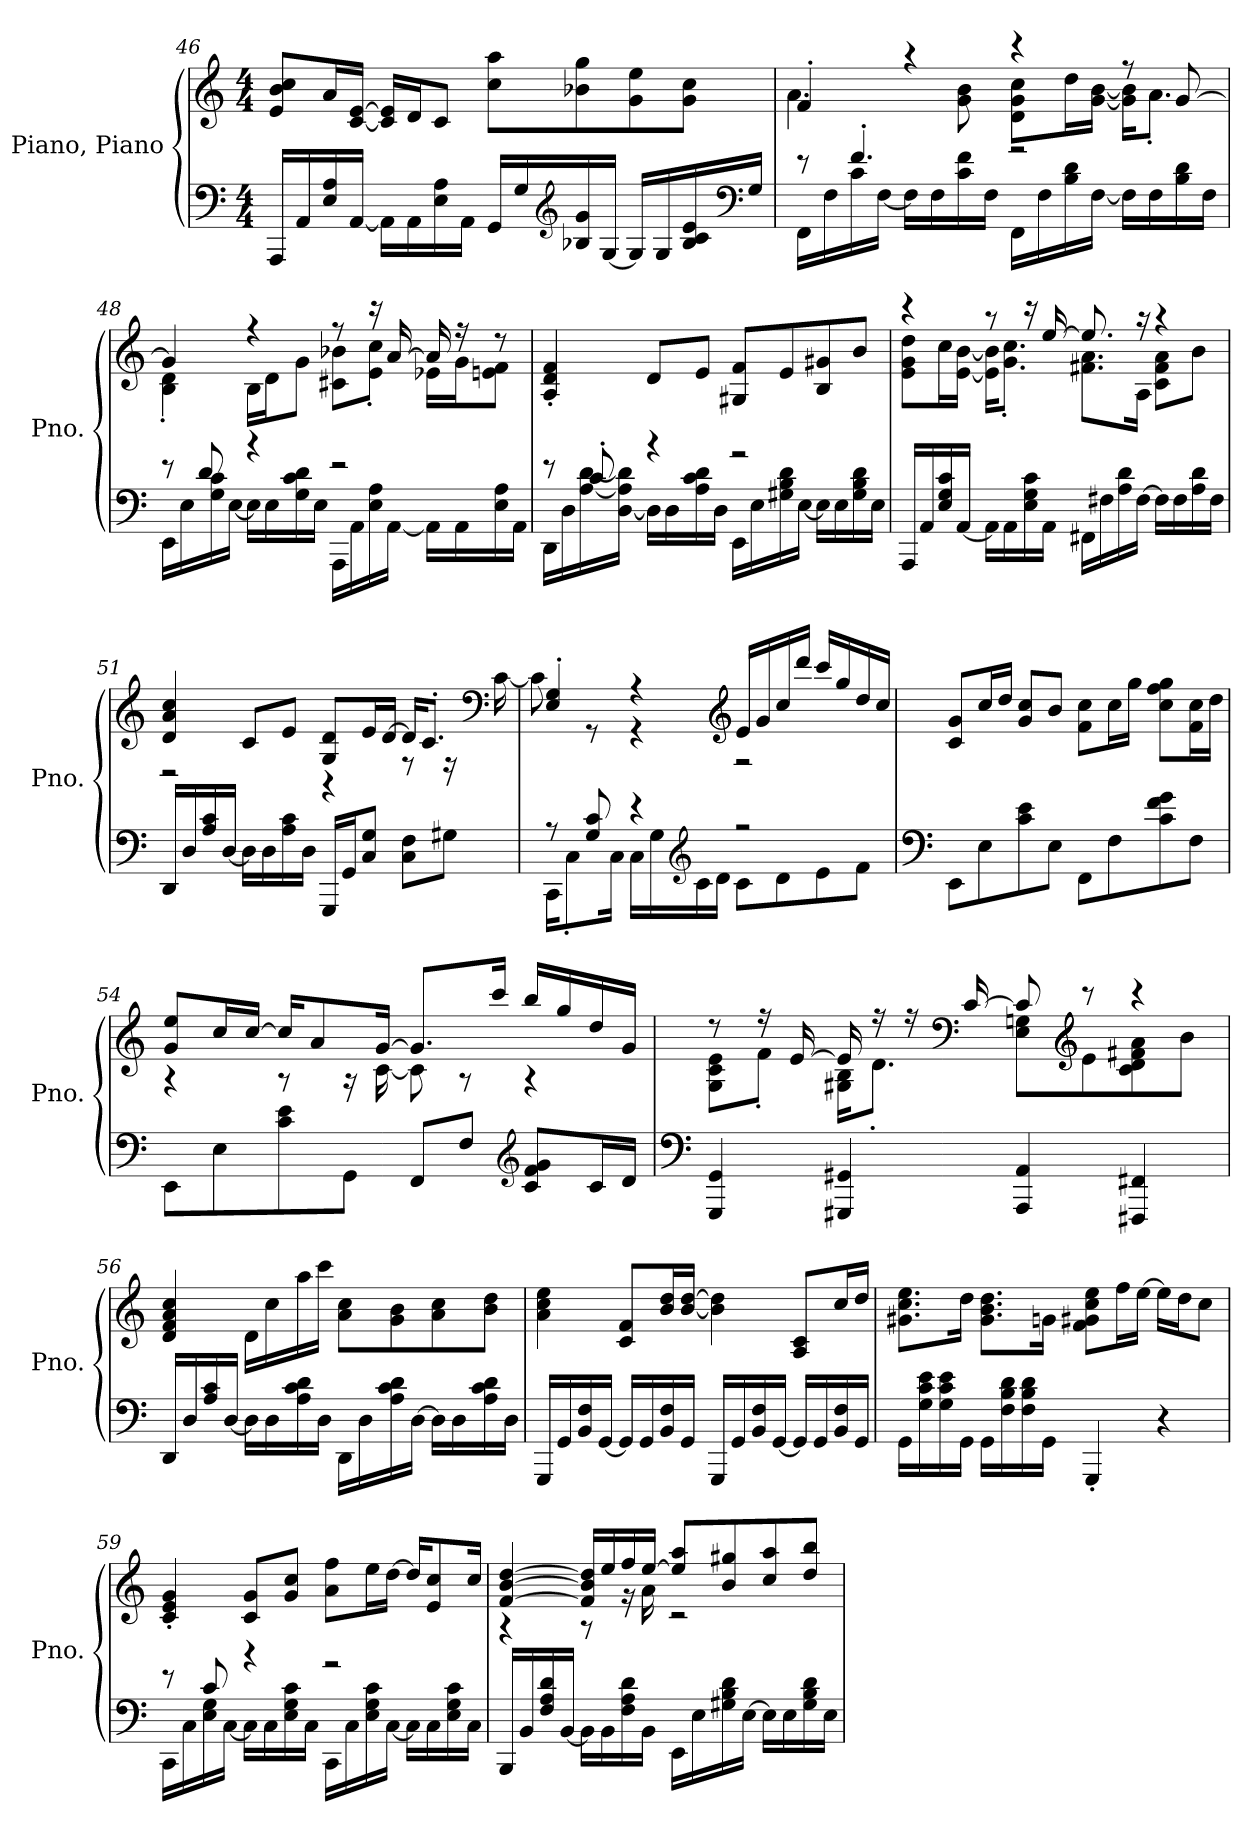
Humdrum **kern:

**kern	**kern
*part1	*part1
*staff2	*staff1
*I"Piano, Piano	*
*I'Pno.	*
!!LO:LB:g=z
*clefF4	*clefG2
*k[]	*k[]
*M4/4	*M4/4
=46	=46
16AAA/LL	8e/ 8b/ 8cc/L
16AA/	.
16E/ 16A/	16a/L
[16AA/JJ	[16c/ [16e/JJ
16AA\LL]	16c/] 16e/]LL
16AA\	16d/J
16E\ 16A\	8c/J
16AA\JJ	.
16GG/LL	8cc\ 8aa\L
16G/	.
*clefG2	*
16B-X/ 16g/	8b-X\ 8gg\
[16G/JJ	.
16G/LL]	8g\ 8ee\
16G/	.
16B-/ 16c/ 16e/	8g\ 8cc\J
*clefF4	*
16G/JJ	.
=47	=47
*^	*^
8r	16FF\LL	4f'/	4.a\
.	16F\	.	.
4.f'/	16c\	.	.
.	[16F\JJ	.	.
.	16F\LL]	4r	.
.	16F\	.	.
.	16c\ 16f\	.	8g\ 8b\
.	16F\JJ	.	.
2r	16FF\LL	4r	8d\ 8g\ 8cc\L
.	16F\	.	.
.	16B\ 16d\	.	16dd\L
.	[16F\JJ	.	[16g\ [16b\JJ
.	16F\LL]	8r	16g\] 16b\]KL
.	16F\	.	8.a'\J
.	16B\ 16d\	[8g/	.
.	16F\JJ	.	.
!!LO:PB:g=z	!!
=48	=48	=48	=48
8r	16EE\LL	4g/]	4B\' 4d\'
.	16E\	.	.
8d/	16G\ 16c\	.	.
.	[16E\JJ	.	.
4r	16E\LL]	4r	16B\LL
.	16E\	.	16d\J
.	16G\ 16c\ 16d\	.	8g\J
.	16E\JJ	.	.
2r	16AAA\LL	8r	8c#X\ 8b-X\L
.	16AA\	.	.
.	16E\ 16A\	16r	8e\' 8cc\'J
.	[16AA\JJ	[16a/	.
.	16AA\LL]	16a/]	16e-X\LL
.	16AA\	16r	16g\J
.	16E\ 16A\	8r	8en\ 8f\J
.	16AA\JJ	.	.
*	*	*v	*v
=49	=49	=49
8r	16DD\LL	4A/' 4d/' 4f/'
.	16D\	.
8c'/	[16A\ [16d\	.
.	[16D\ 16A\] 16d\]JJ	.
4r	16D\LL]	8d/L
.	16D\	.
.	16A\ 16c\ 16d\	8e/J
.	16D\JJ	.
2r	16EE\LL	8G#X/ 8f/L
.	16E\	.
.	16G#X\ 16B\ 16d\	8e/
.	[16E\JJ	.
.	16E\LL]	8B/ 8g#X/
.	16E\	.
.	16G#\ 16B\ 16d\	8b/J
.	16E\JJ	.
*v	*v	*
!!LO:LB:g=z
=50	=50
*	*^
16AAA/LL	4r	8e\ 8g\ 8dd\L
16AA/	.	.
16E/ 16G/ 16c/	.	16cc\L
[16AA/JJ	.	[16e\ [16b\JJ
16AA\LL]	8r	16e\] 16b\]KL
16AA\	.	8.g\' 8.cc\'J
16E\ 16G\ 16c\	16r	.
16AA\JJ	[16ee/	.
16FF#X\LL	8.ee/]	8.f#X\ 8.a\L
16F#X\	.	.
16A\ 16d\	.	.
[16F#\JJ	16r	16A\Jk
16F#\LL]	4r	8c\ 8f#\ 8a\L
16F#\	.	.
16A\ 16d\	.	8b\J
16F#\JJ	.	.
=51	=51	=51
16DD/LL	4d/ 4a/ 4cc/	2r
16D/	.	.
16A/ 16c/	.	.
[16D/JJ	.	.
16D\LL]	8c/L	.
16D\	.	.
16A\ 16c\	8e/J	.
16D\JJ	.	.
16GGG/LL	8G/ 8d/L	4r
16GG/J	.	.
8C/ 8G/J	16e/L	.
.	[16d/JJ	.
8C\ 8F\L	16d/KL]	8r
.	8.c'/J	.
8G#X\J	.	16r
*	*clefF4	*
.	.	[16c\
!!LO:LB:g=z	!!
=52	=52	=52
*^	*	*
8r	16CC\KL	4E/' 4G/'	8c\]
.	8C'\	.	.
8G/ 8c/	.	.	8r
.	16C\Jk	.	.
4r	16C\LL	4r	4r
.	16G\	.	.
*clefG2	*	*	*
.	16c\	.	.
.	16d\JJ	.	.
*	*	*clefG2	*
2r	8c\L	16e/LL	2r
.	.	16g/	.
.	8d\	16cc/	.
.	.	16ddd/JJ	.
.	8e\	16ccc/LL	.
.	.	16gg/	.
.	8f\J	16dd/	.
.	.	16cc/JJ	.
*v	*v	*	*
*	*v	*v
=53	=53
*clefF4	*
8EE\L	8c/ 8g/L
8E\	16cc/L
.	16dd/JJ
8c\ 8e\	8g/ 8cc/L
8E\J	8b/J
8FF\L	8f\ 8cc\L
8F\	16cc\L
.	16gg\JJ
8c\ 8f\ 8g\	8cc\ 8ff\ 8gg\L
8F\J	16f\ 16cc\L
.	16dd\JJ
=54	=54
*	*^
8EE\L	8g/ 8ee/L	4r
8E\	16cc/L	.
.	[16cc/JJ	.
8c\ 8e\	16cc/KL]	8r
.	8a/	.
8GG\J	.	16r
.	[16g/Jk	[16c\
8FF/L	8.g/L]	8c\]
8F/J	.	8r
.	16ccc/Jk	.
*clefG2	*	*
8c/ 8f/ 8g/L	16bb/LL	4r
.	16gg/	.
16c/L	16dd/	.
16d/JJ	16g/JJ	.
!!LO:LB:g=z	!!
=55	=55	=55
*clefF4	*	*
4GGG/ 4GG/	8r	8G\ 8c\ 8e\L
.	16r	8f'\J
.	[16e/	.
4GGG#X/ 4GG#X/	16e/]	16G#X\ 16B\KL
.	16r	8.d'\J
.	16r	.
*	*clefF4	*
.	[16c/	.
4AAA/ 4AA/	8c/]	8E\ 8Gn\L
*	*clefG2	*
.	8r	8e\
4FFF#X/ 4FF#X/	4r	8c\ 8d\ 8f#X\ 8a\
.	.	8b\J
*	*v	*v
=56	=56
16DD/LL	4d/ 4f/ 4a/ 4cc/
16D/	.
16A/ 16c/	.
[16D/JJ	.
16D\LL]	16d\LL
16D\	16cc\
16A\ 16c\ 16d\	16aa\
16D\JJ	16ccc\JJ
16DD\LL	8a\ 8cc\L
16D\	.
16A\ 16c\ 16d\	8g\ 8b\
[16D\JJ	.
16D\LL]	8a\ 8cc\
16D\	.
16A\ 16c\ 16d\	8b\ 8dd\J
16D\JJ	.
!!LO:LB:g=z
=57	=57
16GGG/LL	4a\ 4cc\ 4ee\
16GG/	.
16BB/ 16F/	.
[16GG/JJ	.
16GG/LL]	8c/ 8f/L
16GG/	.
16BB/ 16F/	16b/ 16dd/L
16GG/JJ	[16b/ [16dd/JJ
16GGG/LL	4b\] 4dd\]
16GG/	.
16BB/ 16F/	.
[16GG/JJ	.
16GG/LL]	8A/ 8c/L
16GG/	.
16BB/ 16F/	16cc/L
16GG/JJ	16dd/JJ
=58	=58
16GG\LL	8.g#X\ 8.cc\ 8.ee\L
16G\ 16c\ 16e\	.
16G\ 16c\ 16e\	.
16GG\JJ	16dd\Jk
16GG\LL	8.g#\ 8.b\ 8.dd\L
16F\ 16B\ 16d\	.
16F\ 16B\ 16d\	.
16GG\JJ	16gn\Jk
4GGG'/	8f\ 8g#X\ 8cc\ 8ee\L
.	16ff\L
.	[16ee\JJ
4r	16ee\LL]
.	16dd\J
.	8cc\J
=59	=59
*^	*
8r	16CC\LL	4c/' 4e/' 4g/'
.	16C\	.
8c/	16E\ 16G\	.
.	[16C\JJ	.
4r	16C\LL]	8c/ 8g/L
.	16C\	.
.	16E\ 16G\ 16c\	8g/ 8cc/J
.	16C\JJ	.
2r	16CC\LL	8a\ 8ff\L
.	16C\	.
.	16E\ 16G\ 16c\	16ee\L
.	[16C\JJ	[16dd\JJ
.	16C\LL]	16dd/KL]
.	16C\	8e/ 8cc/
.	16E\ 16G\ 16c\	.
.	16C\JJ	16cc/Jk
*v	*v	*
!!LO:PB:g=z
=60	=60
*	*^
16BBB/LL	[4f/ [4b/ [4dd/	4r
16BB/	.	.
16F/ 16A/ 16d/	.	.
[16BB/JJ	.	.
16BB\LL]	16f/] 16b/] 16dd/]LL	8r
16BB\	16ee/	.
16F\ 16A\ 16d\	16ff/	16r
16BB\JJ	[16ee/JJ	16a\
16EE\LL	8ee/] 8aa/L	2r
16E\	.	.
16G#X\ 16B\ 16d\	8b/ 8gg#X/	.
[16E\JJ	.	.
16E\LL]	8cc/ 8aa/	.
16E\	.	.
16G#\ 16B\ 16d\	8dd/ 8bb/J	.
16E\JJ	.	.
*	*v	*v
=	=
*-	*-
